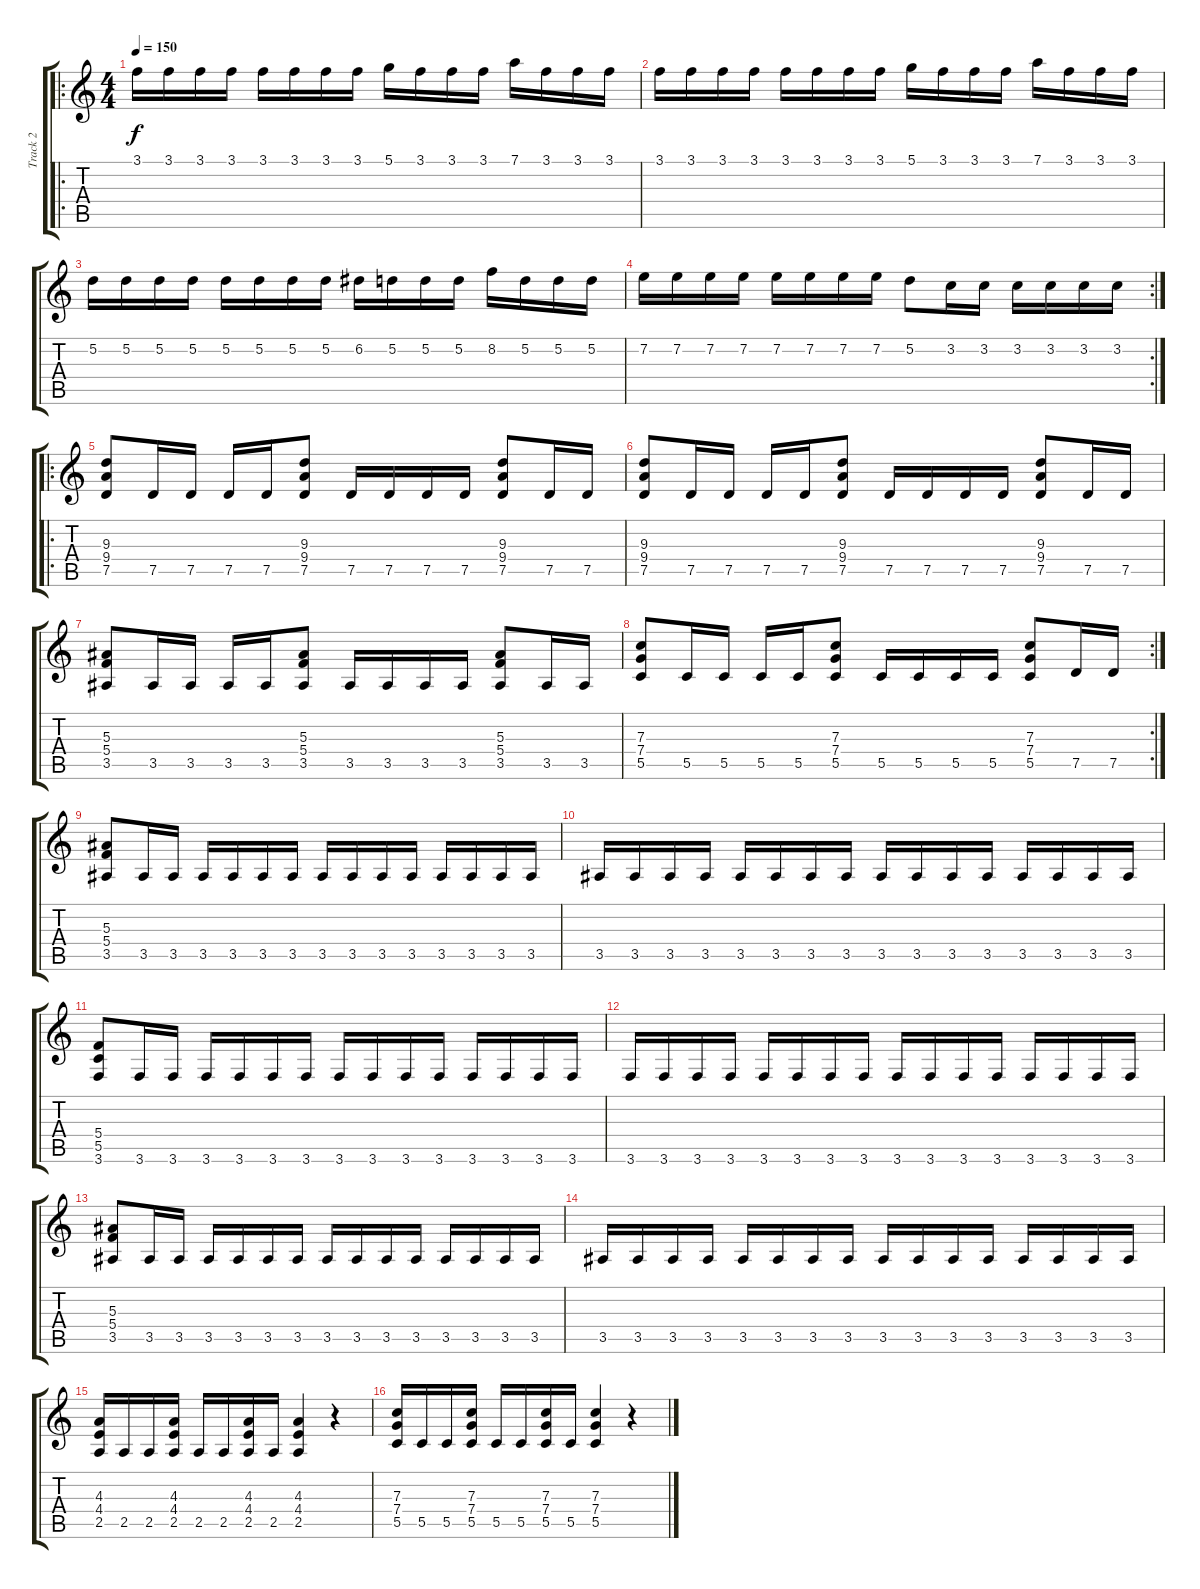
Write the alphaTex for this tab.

\track ("Track 2" "Track 2") {instrument distortionguitar}
\staff {score tabs}
\tuning (D4 A3 F3 C3 G2 D2) {hide}
\ro
\ts (4 4)
\tempo 150
\clef g2
\ks c
3.1.16{dy f instrument distortionguitar} 3.1.16 3.1.16 3.1.16 3.1.16 3.1.16 3.1.16 3.1.16 5.1.16 3.1.16 3.1.16 3.1.16 7.1.16 3.1.16 3.1.16 3.1.16 |
3.1.16 3.1.16 3.1.16 3.1.16 3.1.16 3.1.16 3.1.16 3.1.16 5.1.16 3.1.16 3.1.16 3.1.16 7.1.16 3.1.16 3.1.16 3.1.16 |
5.2.16 5.2.16 5.2.16 5.2.16 5.2.16 5.2.16 5.2.16 5.2.16 6.2.16 5.2.16 5.2.16 5.2.16 8.2.16 5.2.16 5.2.16 5.2.16 |
\rc 2
7.2.16 7.2.16 7.2.16 7.2.16 7.2.16 7.2.16 7.2.16 7.2.16 5.2.8 3.2.16 3.2.16 3.2.16 3.2.16 3.2.16 3.2.16 |
\ro
(9.3 9.4 7.5).8 7.5.16 7.5.16 7.5.16 7.5.16 (9.3 9.4 7.5).8 7.5.16 7.5.16 7.5.16 7.5.16 (9.3 9.4 7.5).8 7.5.16 7.5.16 |
(9.3 9.4 7.5).8 7.5.16 7.5.16 7.5.16 7.5.16 (9.3 9.4 7.5).8 7.5.16 7.5.16 7.5.16 7.5.16 (9.3 9.4 7.5).8 7.5.16 7.5.16 |
(5.3 5.4 3.5).8 3.5.16 3.5.16 3.5.16 3.5.16 (5.3 5.4 3.5).8 3.5.16 3.5.16 3.5.16 3.5.16 (5.3 5.4 3.5).8 3.5.16 3.5.16 |
\rc 2
(7.3 7.4 5.5).8 5.5.16 5.5.16 5.5.16 5.5.16 (7.3 7.4 5.5).8 5.5.16 5.5.16 5.5.16 5.5.16 (7.3 7.4 5.5).8 7.5.16 7.5.16 |
(5.3 5.4 3.5).8 3.5.16 3.5.16 3.5.16 3.5.16 3.5.16 3.5.16 3.5.16 3.5.16 3.5.16 3.5.16 3.5.16 3.5.16 3.5.16 3.5.16 |
3.5.16 3.5.16 3.5.16 3.5.16 3.5.16 3.5.16 3.5.16 3.5.16 3.5.16 3.5.16 3.5.16 3.5.16 3.5.16 3.5.16 3.5.16 3.5.16 |
(5.4 5.5 3.6).8 3.6.16 3.6.16 3.6.16 3.6.16 3.6.16 3.6.16 3.6.16 3.6.16 3.6.16 3.6.16 3.6.16 3.6.16 3.6.16 3.6.16 |
3.6.16 3.6.16 3.6.16 3.6.16 3.6.16 3.6.16 3.6.16 3.6.16 3.6.16 3.6.16 3.6.16 3.6.16 3.6.16 3.6.16 3.6.16 3.6.16 |
(5.3 5.4 3.5).8 3.5.16 3.5.16 3.5.16 3.5.16 3.5.16 3.5.16 3.5.16 3.5.16 3.5.16 3.5.16 3.5.16 3.5.16 3.5.16 3.5.16 |
3.5.16 3.5.16 3.5.16 3.5.16 3.5.16 3.5.16 3.5.16 3.5.16 3.5.16 3.5.16 3.5.16 3.5.16 3.5.16 3.5.16 3.5.16 3.5.16 |
(4.3 4.4 2.5).16 2.5.16 2.5.16 (4.3 4.4 2.5).16 2.5.16 2.5.16 (4.3 4.4 2.5).16 2.5.16 (4.3 4.4 2.5).4 r.4 |
(7.3 7.4 5.5).16 5.5.16 5.5.16 (7.3 7.4 5.5).16 5.5.16 5.5.16 (7.3 7.4 5.5).16 5.5.16 (7.3 7.4 5.5).4 r.4
